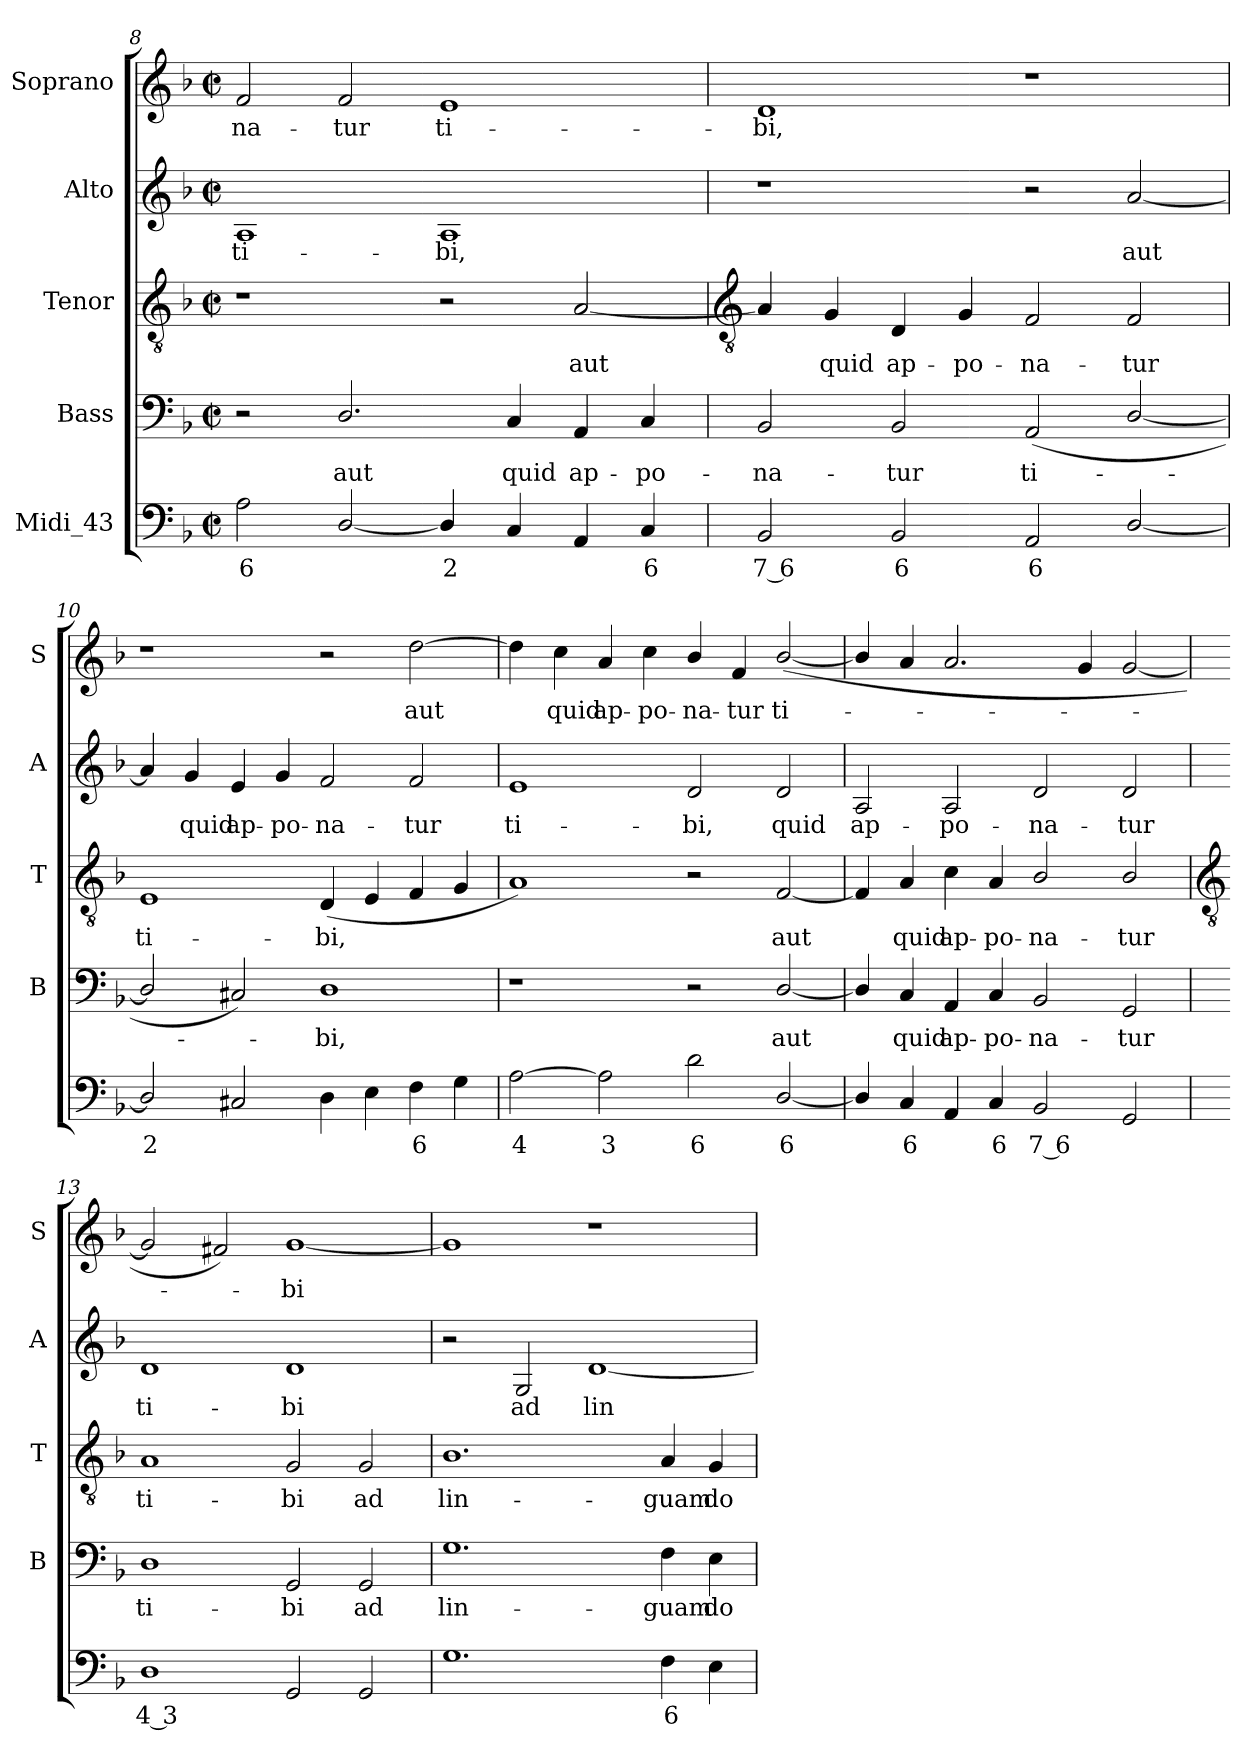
**kern	**text	**kern	**text	**kern	**text	**kern	**text	**kern	**text
*part5	*part5	*part4	*part4	*part3	*part3	*part2	*part2	*part1	*part1
*staff5	*staff5	*staff4	*staff4	*staff3	*staff3	*staff2	*staff2	*staff1	*staff1
*I"Midi_43	*	*I"Bass	*	*I"Tenor	*	*I"Alto	*	*I"Soprano	*
*	*	*I'B	*	*I'T	*	*I'A	*	*I'S	*
*clefF4	*	*clefF4	*	*clefGv2	*	*clefG2	*	*clefG2	*
*k[b-]	*	*k[b-]	*	*k[b-]	*	*k[b-]	*	*k[b-]	*
*F:	*	*F:	*	*F:	*	*F:	*	*F:	*
*M4/2	*	*M4/2	*	*M4/2	*	*M4/2	*	*M4/2	*
*met(c|)	*	*met(c|)	*	*met(c|)	*	*met(c|)	*	*met(c|)	*
=8	=8	=8	=8	=8	=8	=8	=8	=8	=8
!	!LO:LY:b	!	!	!	!	!	!LO:LY:b	!	!LO:LY:b
2A	6	2r	.	1r	.	1A	ti-	2f	-na-
!	!	!	!LO:LY:b	!	!	!	!	!	!LO:LY:b
[2D/	.	2.D/	aut	.	.	.	.	2f	-tur
!	!LO:LY:b	!	!	!	!	!	!LO:LY:b	!	!LO:LY:b
4D/]	2	.	.	2r	.	1A	-bi,	1e	ti-
!	!	!	!LO:LY:b	!	!	!	!	!	!
4C	.	4C	quid	.	.	.	.	.	.
!	!	!	!LO:LY:b	!	!LO:LY:b	!	!	!	!
4AA	.	4AA	ap-	[2A	aut	.	.	.	.
!	!LO:LY:b	!	!LO:LY:b	!	!	!	!	!	!
4C	6	4C	-po-	.	.	.	.	.	.
!!LO:LB:g=z
=9	=9	=9	=9	=9	=9	=9	=9	=9	=9
*	*	*	*	*clefGv2	*	*	*	*	*
!	!LO:LY:b	!	!LO:LY:b	!	!	!	!	!	!LO:LY:b
2BB-	7 6	2BB-	-na-	4A]	.	1r	.	1d	-bi,
!	!	!	!	!	!LO:LY:b	!	!	!	!
.	.	.	.	4G	quid	.	.	.	.
!	!LO:LY:b	!	!LO:LY:b	!	!LO:LY:b	!	!	!	!
2BB-	6	2BB-	-tur	4D	ap-	.	.	.	.
!	!	!	!	!	!LO:LY:b	!	!	!	!
.	.	.	.	4G	-po-	.	.	.	.
!	!LO:LY:b	!	!LO:LY:b	!	!LO:LY:b	!	!	!	!
2AA	6	(<2AA	ti-	2F	-na-	2r	.	1r	.
!	!	!	!	!	!LO:LY:b	!	!LO:LY:b	!	!
[2D/	.	[2D/	.	2F	-tur	[2a	aut	.	.
=10	=10	=10	=10	=10	=10	=10	=10	=10	=10
!	!LO:LY:b	!	!	!	!LO:LY:b	!	!	!	!
2D/]	2	2D/]	.	1E	ti-	4a]	.	1r	.
!	!	!	!	!	!	!	!LO:LY:b	!	!
.	.	.	.	.	.	4g	quid	.	.
!	!	!	!	!	!	!	!LO:LY:b	!	!
2C#X	.	2C#X)	.	.	.	4e	ap-	.	.
!	!	!	!	!	!	!	!LO:LY:b	!	!
.	.	.	.	.	.	4g	-po-	.	.
!	!	!	!LO:LY:b	!	!LO:LY:b	!	!LO:LY:b	!	!
4D	.	1D	bi,	(<4D	-bi,	2f	-na-	2r	.
4E	.	.	.	4E	.	.	.	.	.
!	!LO:LY:b	!	!	!	!	!	!LO:LY:b	!	!LO:LY:b
4F	6	.	.	4F	.	2f	-tur	[2dd	aut
4G	.	.	.	4G	.	.	.	.	.
=11	=11	=11	=11	=11	=11	=11	=11	=11	=11
!	!LO:LY:b	!	!	!	!	!	!LO:LY:b	!	!
[2A	4	1r	.	1A)	.	1e	ti-	4dd]	.
!	!	!	!	!	!	!	!	!	!LO:LY:b
.	.	.	.	.	.	.	.	4cc	quid
!	!LO:LY:b	!	!	!	!	!	!	!	!LO:LY:b
2A]	3	.	.	.	.	.	.	4a	ap-
!	!	!	!	!	!	!	!	!	!LO:LY:b
.	.	.	.	.	.	.	.	4cc	-po-
!	!LO:LY:b	!	!	!	!	!	!LO:LY:b	!	!LO:LY:b
2d	6	2r	.	2r	.	2d	-bi,	4b-/	-na-
!	!	!	!	!	!	!	!	!	!LO:LY:b
.	.	.	.	.	.	.	.	4f	-tur
!	!LO:LY:b	!	!LO:LY:b	!	!LO:LY:b	!	!LO:LY:b	!	!LO:LY:b
[2D/	6	[2D/	aut	[2F	aut	2d	quid	(<[2b-/	ti-
=12	=12	=12	=12	=12	=12	=12	=12	=12	=12
!	!	!	!	!	!	!	!LO:LY:b	!	!
4D/]	.	4D/]	.	4F]	.	2A	ap-	4b-/]	.
!	!LO:LY:b	!	!LO:LY:b	!	!LO:LY:b	!	!	!	!
4C	6	4C	quid	4A	quid	.	.	4a	.
!	!	!	!LO:LY:b	!	!LO:LY:b	!	!LO:LY:b	!	!
4AA	.	4AA	ap-	4c	ap-	2A	-po-	2.a	.
!	!LO:LY:b	!	!LO:LY:b	!	!LO:LY:b	!	!	!	!
4C	6	4C	-po-	4A	-po-	.	.	.	.
!	!LO:LY:b	!	!LO:LY:b	!	!LO:LY:b	!	!LO:LY:b	!	!
2BB-	7 6	2BB-	-na-	2B-/	-na-	2d	-na-	.	.
.	.	.	.	.	.	.	.	4g	.
!	!	!	!LO:LY:b	!	!LO:LY:b	!	!LO:LY:b	!	!
2GG	.	2GG	-tur	2B-/	-tur	2d	-tur	[2g	.
!!LO:LB:g=z
=13	=13	=13	=13	=13	=13	=13	=13	=13	=13
*	*	*	*	*clefGv2	*	*	*	*	*
!	!LO:LY:b	!	!LO:LY:b	!	!LO:LY:b	!	!LO:LY:b	!	!
1D	4 3	1D	ti-	1A	ti-	1d	ti-	2g]	.
.	.	.	.	.	.	.	.	2f#X)	.
!	!	!	!LO:LY:b	!	!LO:LY:b	!	!LO:LY:b	!	!LO:LY:b
2GG	.	2GG	-bi	2G	-bi	1d	-bi	[1g	bi
!	!	!	!LO:LY:b	!	!LO:LY:b	!	!	!	!
2GG	.	2GG	ad	2G	ad	.	.	.	.
=14	=14	=14	=14	=14	=14	=14	=14	=14	=14
!	!	!	!LO:LY:b	!	!LO:LY:b	!	!	!	!
1.G	.	1.G	lin-	1.B-	lin-	2r	.	1g]	.
!	!	!	!	!	!	!	!LO:LY:b	!	!
.	.	.	.	.	.	2G	ad	.	.
!	!	!	!	!	!	!	!LO:LY:b	!	!
.	.	.	.	.	.	[1d	lin-	1r	.
!	!LO:LY:b	!	!LO:LY:b	!	!LO:LY:b	!	!	!	!
4F	6	4F	-guam	4A	-guam	.	.	.	.
!	!	!	!LO:LY:b	!	!LO:LY:b	!	!	!	!
4E	.	4E	do-	4G	do-	.	.	.	.
=	=	=	=	=	=	=	=	=	=
*-	*-	*-	*-	*-	*-	*-	*-	*-	*-
